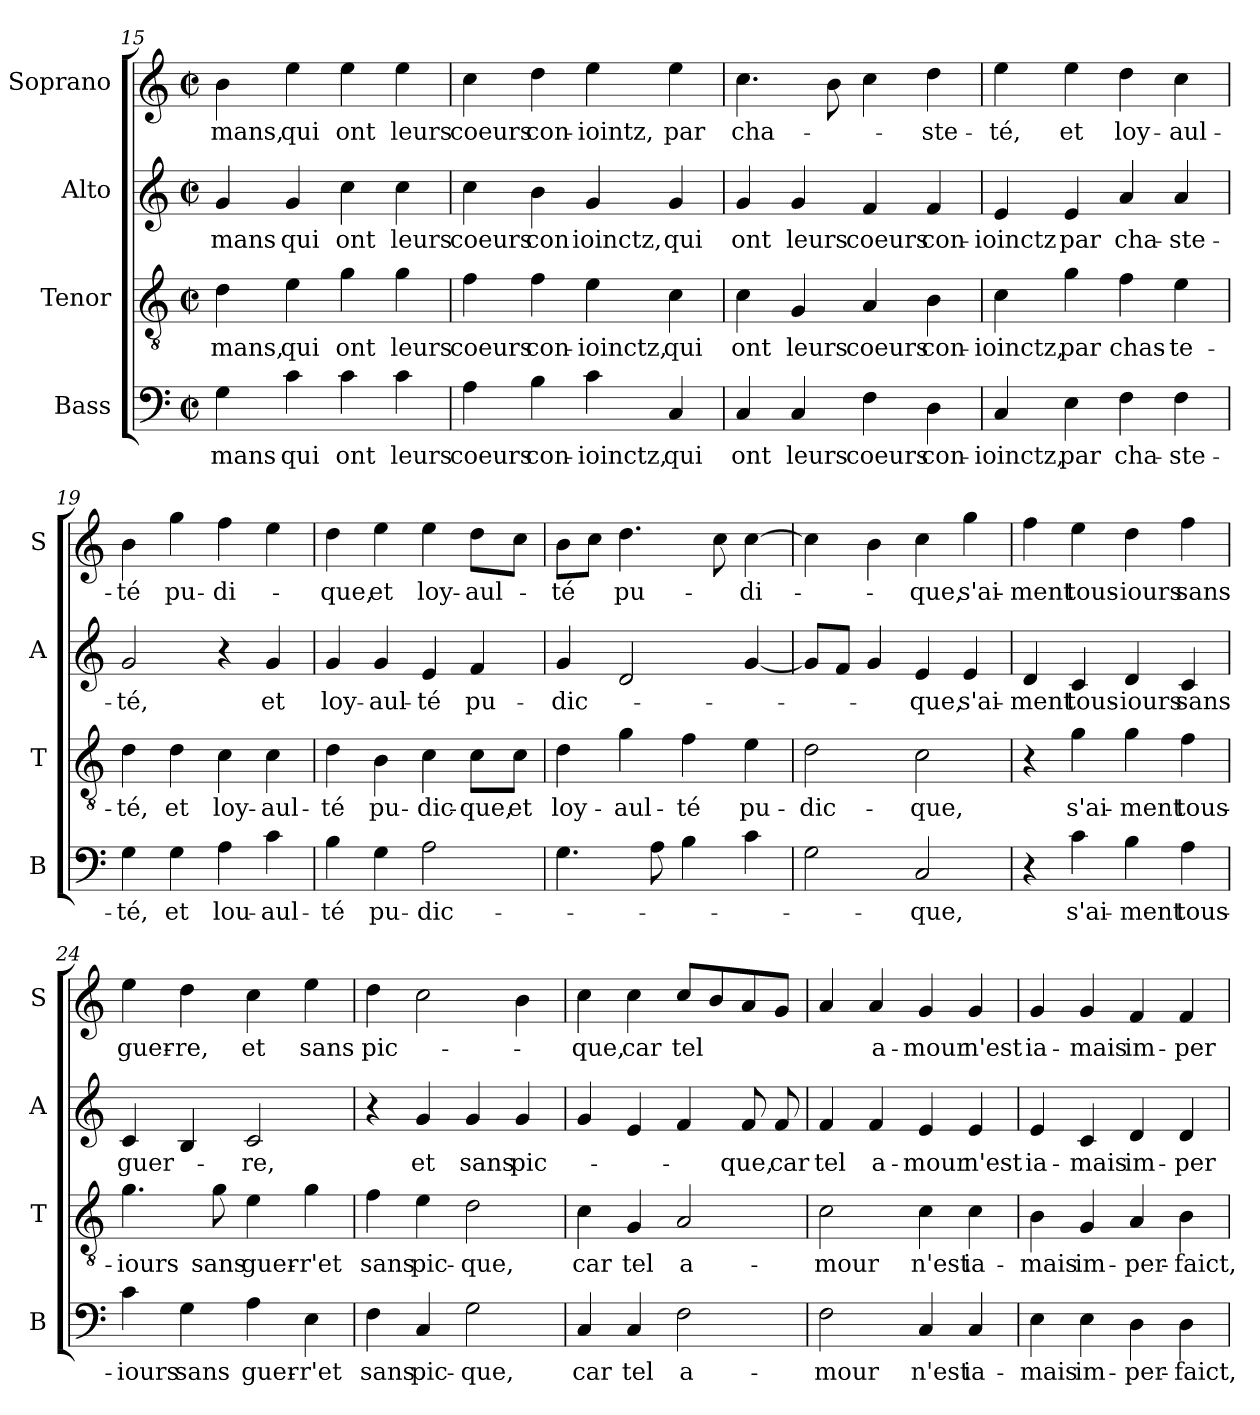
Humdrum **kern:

**kern	**text	**kern	**text	**kern	**text	**kern	**text
*part4	*part4	*part3	*part3	*part2	*part2	*part1	*part1
*staff4	*staff4	*staff3	*staff3	*staff2	*staff2	*staff1	*staff1
*I"Bass	*	*I"Tenor	*	*I"Alto	*	*I"Soprano	*
*I'B	*	*I'T	*	*I'A	*	*I'S	*
*clefF4	*	*clefGv2	*	*clefG2	*	*clefG2	*
*k[]	*	*k[]	*	*k[]	*	*k[]	*
*C:	*	*C:	*	*C:	*	*C:	*
*M2/2	*	*M2/2	*	*M2/2	*	*M2/2	*
*met(c|)	*	*met(c|)	*	*met(c|)	*	*met(c|)	*
=15	=15	=15	=15	=15	=15	=15	=15
!	!LO:LY:b	!	!LO:LY:b	!	!LO:LY:b	!	!LO:LY:b
4G\	-mans	4d\	-mans,	4g/	-mans	4b\	-mans,
!	!LO:LY:b	!	!LO:LY:b	!	!LO:LY:b	!	!LO:LY:b
4c\	qui	4e\	qui	4g/	qui	4ee\	qui
!	!LO:LY:b	!	!LO:LY:b	!	!LO:LY:b	!	!LO:LY:b
4c\	ont	4g\	ont	4cc\	ont	4ee\	ont
!	!LO:LY:b	!	!LO:LY:b	!	!LO:LY:b	!	!LO:LY:b
4c\	leurs	4g\	leurs	4cc\	leurs	4ee\	leurs
!!LO:LB:g=z
=16	=16	=16	=16	=16	=16	=16	=16
!	!LO:LY:b	!	!LO:LY:b	!	!LO:LY:b	!	!LO:LY:b
4A\	coeurs	4f\	coeurs	4cc\	coeurs	4cc\	coeurs
!	!LO:LY:b	!	!LO:LY:b	!	!LO:LY:b	!	!LO:LY:b
4B\	con-	4f\	con-	4b\	con	4dd\	con-
!	!LO:LY:b	!	!LO:LY:b	!	!LO:LY:b	!	!LO:LY:b
4c\	-ioinctz,	4e\	-ioinctz,	4g/	ioinctz,	4ee\	-iointz,
!	!LO:LY:b	!	!LO:LY:b	!	!LO:LY:b	!	!LO:LY:b
4C/	qui	4c\	qui	4g/	qui	4ee\	par
=17	=17	=17	=17	=17	=17	=17	=17
!	!LO:LY:b	!	!LO:LY:b	!	!LO:LY:b	!	!LO:LY:b
4C/	ont	4c\	ont	4g/	ont	4.cc\	cha-
!	!LO:LY:b	!	!LO:LY:b	!	!LO:LY:b	!	!
4C/	leurs	4G/	leurs	4g/	leurs	.	.
.	.	.	.	.	.	8b\	.
!	!LO:LY:b	!	!LO:LY:b	!	!LO:LY:b	!	!
4F\	coeurs	4A/	coeurs	4f/	coeurs	4cc\	.
!	!LO:LY:b	!	!LO:LY:b	!	!LO:LY:b	!	!LO:LY:b
4D\	con-	4B\	con-	4f/	con-	4dd\	-ste-
=18	=18	=18	=18	=18	=18	=18	=18
!	!LO:LY:b	!	!LO:LY:b	!	!LO:LY:b	!	!LO:LY:b
4C/	-ioinctz,	4c\	-ioinctz,	4e/	-ioinctz	4ee\	-té,
!	!LO:LY:b	!	!LO:LY:b	!	!LO:LY:b	!	!LO:LY:b
4E\	par	4g\	par	4e/	par	4ee\	et
!	!LO:LY:b	!	!LO:LY:b	!	!LO:LY:b	!	!LO:LY:b
4F\	cha-	4f\	chas-	4a/	cha-	4dd\	loy-
!	!LO:LY:b	!	!LO:LY:b	!	!LO:LY:b	!	!LO:LY:b
4F\	-ste-	4e\	-te-	4a/	-ste-	4cc\	-aul-
=19	=19	=19	=19	=19	=19	=19	=19
!	!LO:LY:b	!	!LO:LY:b	!	!LO:LY:b	!	!LO:LY:b
4G\	-té,	4d\	-té,	2g/	-té,	4b\	-té
!	!LO:LY:b	!	!LO:LY:b	!	!	!	!LO:LY:b
4G\	et	4d\	et	.	.	4gg\	pu-
!	!LO:LY:b	!	!LO:LY:b	!	!	!	!LO:LY:b
4A\	lou-	4c\	loy-	4r	.	4ff\	-di-
!	!LO:LY:b	!	!LO:LY:b	!	!LO:LY:b	!	!
4c\	-aul-	4c\	-aul-	4g/	et	4ee\	.
=20	=20	=20	=20	=20	=20	=20	=20
!	!LO:LY:b	!	!LO:LY:b	!	!LO:LY:b	!	!LO:LY:b
4B\	-té	4d\	-té	4g/	loy-	4dd\	-que,
!	!LO:LY:b	!	!LO:LY:b	!	!LO:LY:b	!	!LO:LY:b
4G\	pu-	4B\	pu-	4g/	-aul-	4ee\	et
!	!LO:LY:b	!	!LO:LY:b	!	!LO:LY:b	!	!LO:LY:b
2A\	-dic-	4c\	-dic-	4e/	-té	4ee\	loy-
!	!	!	!LO:LY:b	!	!LO:LY:b	!	!LO:LY:b
.	.	8c\L	-que,	4f/	pu-	8dd\L	-aul-
!	!	!	!LO:LY:b	!	!	!	!
.	.	8c\J	et	.	.	8cc\J	.
!!LO:LB:g=z
=21	=21	=21	=21	=21	=21	=21	=21
!	!	!	!LO:LY:b	!	!LO:LY:b	!	!LO:LY:b
4.G\	.	4d\	loy-	4g/	-dic-	8b\L	-té
.	.	.	.	.	.	8cc\J	.
!	!	!	!LO:LY:b	!	!	!	!LO:LY:b
.	.	4g\	-aul-	2d/	.	4.dd\	pu-
8A\	.	.	.	.	.	.	.
!	!	!	!LO:LY:b	!	!	!	!
4B\	.	4f\	-té	.	.	.	.
.	.	.	.	.	.	8cc\	.
!	!	!	!LO:LY:b	!	!	!	!LO:LY:b
4c\	.	4e\	pu-	[4g/	.	[4cc\	-di-
=22	=22	=22	=22	=22	=22	=22	=22
!	!	!	!LO:LY:b	!	!	!	!
2G\	.	2d\	-dic-	8g/L]	.	4cc\]	.
.	.	.	.	8f/J	.	.	.
.	.	.	.	4g/	.	4b\	.
!	!LO:LY:b	!	!LO:LY:b	!	!LO:LY:b	!	!LO:LY:b
2C/	-que,	2c\	-que,	4e/	-que,	4cc\	-que,
!	!	!	!	!	!LO:LY:b	!	!LO:LY:b
.	.	.	.	4e/	s'ai-	4gg\	s'ai-
=23	=23	=23	=23	=23	=23	=23	=23
!	!	!	!	!	!LO:LY:b	!	!LO:LY:b
4r	.	4r	.	4d/	-ment	4ff\	-ment
!	!LO:LY:b	!	!LO:LY:b	!	!LO:LY:b	!	!LO:LY:b
4c\	s'ai-	4g\	s'ai-	4c/	tous-	4ee\	tous-
!	!LO:LY:b	!	!LO:LY:b	!	!LO:LY:b	!	!LO:LY:b
4B\	-ment	4g\	-ment	4d/	-iours	4dd\	-iours
!	!LO:LY:b	!	!LO:LY:b	!	!LO:LY:b	!	!LO:LY:b
4A\	tous-	4f\	tous-	4c/	sans	4ff\	sans
=24	=24	=24	=24	=24	=24	=24	=24
!	!LO:LY:b	!	!LO:LY:b	!	!LO:LY:b	!	!LO:LY:b
4c\	-iours	4.g\	-iours	4c/	guer-	4ee\	guer-
!	!LO:LY:b	!	!	!	!	!	!LO:LY:b
4G\	sans	.	.	4B/	.	4dd\	-re,
!	!	!	!LO:LY:b	!	!	!	!
.	.	8g\	sans	.	.	.	.
!	!LO:LY:b	!	!LO:LY:b	!	!LO:LY:b	!	!LO:LY:b
4A\	guer-	4e\	guer-	2c/	-re,	4cc\	et
!	!LO:LY:b	!	!LO:LY:b	!	!	!	!LO:LY:b
4E\	-r'et	4g\	-r'et	.	.	4ee\	sans
=25	=25	=25	=25	=25	=25	=25	=25
!	!LO:LY:b	!	!LO:LY:b	!	!	!	!LO:LY:b
4F\	sans	4f\	sans	4r	.	4dd\	pic-
!	!LO:LY:b	!	!LO:LY:b	!	!LO:LY:b	!	!
4C/	pic-	4e\	pic-	4g/	et	2cc\	.
!	!LO:LY:b	!	!LO:LY:b	!	!LO:LY:b	!	!
2G\	-que,	2d\	-que,	4g/	sans	.	.
!	!	!	!	!	!LO:LY:b	!	!
.	.	.	.	4g/	pic-	4b\	.
!!LO:PB:g=z
=26	=26	=26	=26	=26	=26	=26	=26
!	!LO:LY:b	!	!LO:LY:b	!	!	!	!LO:LY:b
4C/	car	4c\	car	4g/	.	4cc\	-que,
!	!LO:LY:b	!	!LO:LY:b	!	!	!	!LO:LY:b
4C/	tel	4G/	tel	4e/	.	4cc\	car
!	!LO:LY:b	!	!LO:LY:b	!	!	!	!LO:LY:b
2F\	a-	2A/	a-	4f/	.	8cc/L	tel
.	.	.	.	.	.	8b/	.
!	!	!	!	!	!LO:LY:b	!	!
.	.	.	.	8f/	-que,	8a/	.
!	!	!	!	!	!LO:LY:b	!	!
.	.	.	.	8f/	car	8g/J	.
=27	=27	=27	=27	=27	=27	=27	=27
!	!LO:LY:b	!	!LO:LY:b	!	!LO:LY:b	!	!
2F\	-mour	2c\	-mour	4f/	tel	4a/	.
!	!	!	!	!	!LO:LY:b	!	!LO:LY:b
.	.	.	.	4f/	a-	4a/	a-
!	!LO:LY:b	!	!LO:LY:b	!	!LO:LY:b	!	!LO:LY:b
4C/	n'est	4c\	n'est	4e/	-mour	4g/	-mour
!	!LO:LY:b	!	!LO:LY:b	!	!LO:LY:b	!	!LO:LY:b
4C/	ia-	4c\	ia-	4e/	n'est	4g/	n'est
=28	=28	=28	=28	=28	=28	=28	=28
!	!LO:LY:b	!	!LO:LY:b	!	!LO:LY:b	!	!LO:LY:b
4E\	-mais	4B\	-mais	4e/	ia-	4g/	ia-
!	!LO:LY:b	!	!LO:LY:b	!	!LO:LY:b	!	!LO:LY:b
4E\	im-	4G/	im-	4c/	-mais	4g/	-mais
!	!LO:LY:b	!	!LO:LY:b	!	!LO:LY:b	!	!LO:LY:b
4D\	-per-	4A/	-per-	4d/	im-	4f/	im-
!	!LO:LY:b	!	!LO:LY:b	!	!LO:LY:b	!	!LO:LY:b
4D\	-faict,	4B\	-faict,	4d/	-per	4f/	-per-
=	=	=	=	=	=	=	=
*-	*-	*-	*-	*-	*-	*-	*-
